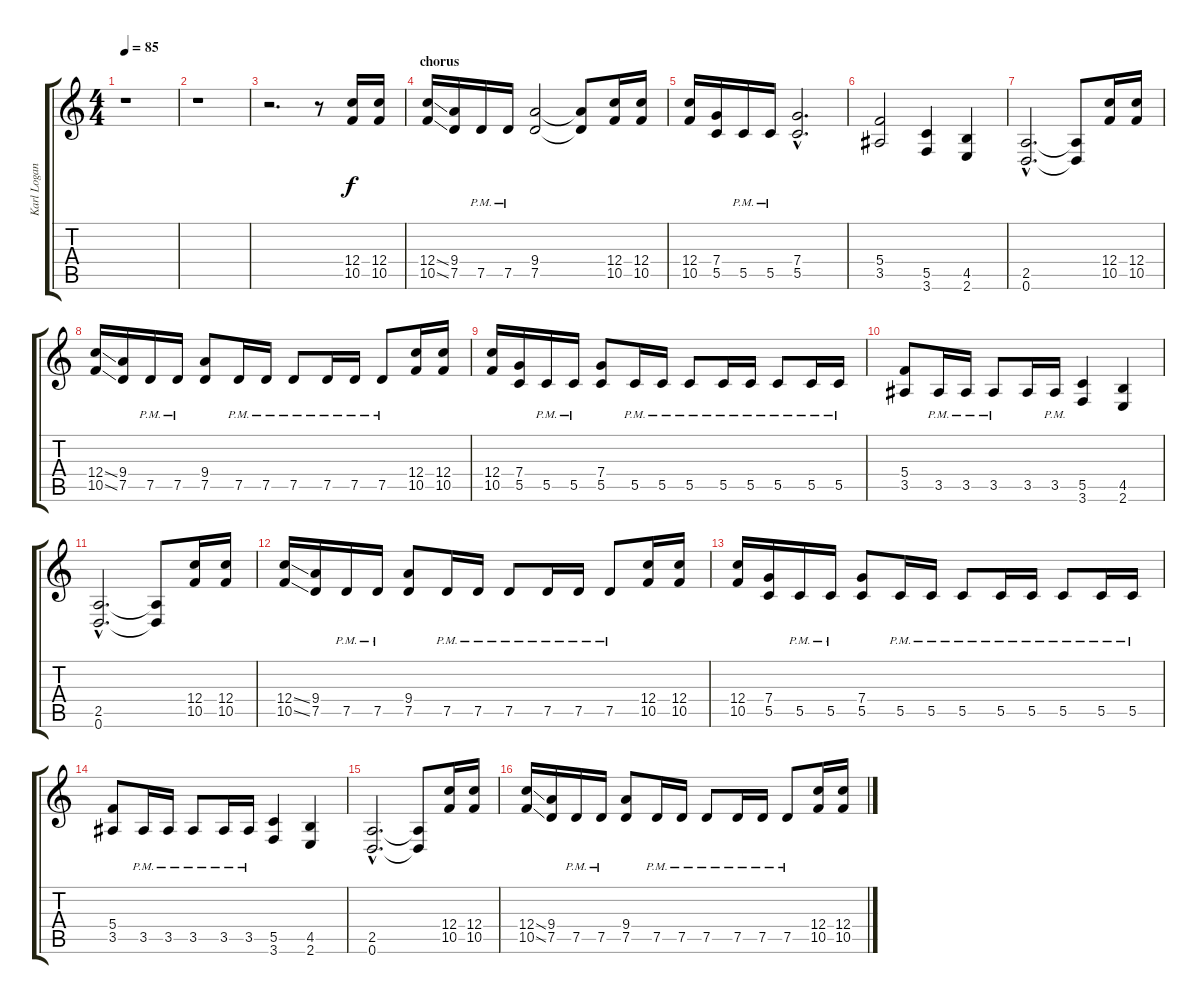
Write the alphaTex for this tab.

\track ("Karl Logan" "Karl Logan") {instrument distortionguitar}
\staff {score tabs}
\tuning (D4 A3 F3 C3 G2 D2) {hide}
\ts (4 4)
\tempo 85
\clef g2
\ks c
r.1{dy f} |
r.1 |
r.2{d} r.8 (12.4 10.5).16 (12.4 10.5).16 |
\section ("" "chorus")
(12.4{ss} 10.5{ss}).16 (9.4 7.5).16 7.5{pm}.16 7.5{pm}.16 (9.4 7.5).2 (9.4{t} 7.5{t}).8 (12.4 10.5).16 (12.4 10.5).16 |
(12.4 10.5).16 (7.4 5.5).16 5.5{pm}.16 5.5{pm}.16 (7.4{hac} 5.5{hac}).2{d} |
(5.4 3.5).2 (5.5 3.6).4 (4.5 2.6).4 |
(2.5{hac} 0.6{hac}).2{d} (2.5{t} 0.6{t}).8 (12.4 10.5).16 (12.4 10.5).16 |
(12.4{ss} 10.5{ss}).16 (9.4 7.5).16 7.5{pm}.16 7.5{pm}.16 (9.4 7.5).8 7.5{pm}.16 7.5{pm}.16 7.5{pm}.8 7.5{pm}.16 7.5{pm}.16 7.5{pm}.8 (12.4 10.5).16 (12.4 10.5).16 |
(12.4 10.5).16 (7.4 5.5).16 5.5{pm}.16 5.5{pm}.16 (7.4 5.5).8 5.5{pm}.16 5.5{pm}.16 5.5{pm}.8 5.5{pm}.16 5.5{pm}.16 5.5{pm}.8 5.5{pm}.16 5.5{pm}.16 |
(5.4 3.5).8 3.5{pm}.16 3.5{pm}.16 3.5{pm}.8 3.5.16 3.5{pm}.16 (5.5 3.6).4 (4.5 2.6).4 |
(2.5{hac} 0.6{hac}).2{d} (2.5{t} 0.6{t}).8 (12.4 10.5).16 (12.4 10.5).16 |
(12.4{ss} 10.5{ss}).16 (9.4 7.5).16 7.5{pm}.16 7.5{pm}.16 (9.4 7.5).8 7.5{pm}.16 7.5{pm}.16 7.5{pm}.8 7.5{pm}.16 7.5{pm}.16 7.5{pm}.8 (12.4 10.5).16 (12.4 10.5).16 |
(12.4 10.5).16 (7.4 5.5).16 5.5{pm}.16 5.5{pm}.16 (7.4 5.5).8 5.5{pm}.16 5.5{pm}.16 5.5{pm}.8 5.5{pm}.16 5.5{pm}.16 5.5{pm}.8 5.5{pm}.16 5.5{pm}.16 |
(5.4 3.5).8 3.5{pm}.16 3.5{pm}.16 3.5{pm}.8 3.5{pm}.16 3.5{pm}.16 (5.5 3.6).4 (4.5 2.6).4 |
(2.5{hac} 0.6{hac}).2{d} (2.5{t} 0.6{t}).8 (12.4 10.5).16 (12.4 10.5).16 |
(12.4{ss} 10.5{ss}).16 (9.4 7.5).16 7.5{pm}.16 7.5{pm}.16 (9.4 7.5).8 7.5{pm}.16 7.5{pm}.16 7.5{pm}.8 7.5{pm}.16 7.5{pm}.16 7.5{pm}.8 (12.4 10.5).16 (12.4 10.5).16
